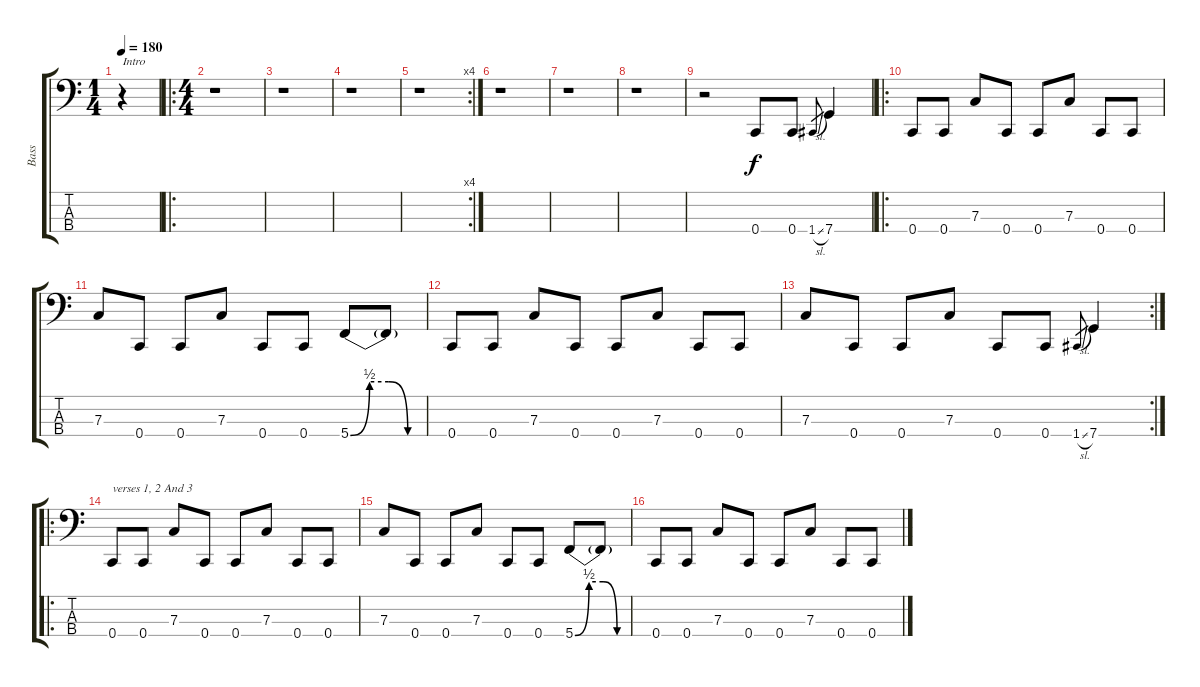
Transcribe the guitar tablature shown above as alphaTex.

\track ("Bass" "Bass") {instrument electricbassfinger}
\staff {score tabs}
\tuning (Eb2 Bb1 F1 C1) {hide}
\ts (1 4)
\tempo 180
\clef f4
\ks c
r.4{txt "Intro" dy f instrument electricbassfinger} |
\ro
\ts (4 4)
r.1 |
r.1 |
r.1 |
\rc 4
r.1 |
r.1 |
r.1 |
r.1 |
r.2 0.4.8 0.4.8 1.4{sl}.8{gr} 7.4.4 |
\ro
0.4.8 0.4.8 7.3.8 0.4.8 0.4.8 7.3.8 0.4.8 0.4.8 |
7.3.8 0.4.8 0.4.8 7.3.8 0.4.8 0.4.8 5.4{be (custom 0 0 15 2 30 2 45 0 60 0)}.8 5.4{t}.8 |
0.4.8 0.4.8 7.3.8 0.4.8 0.4.8 7.3.8 0.4.8 0.4.8 |
\rc 2
7.3.8 0.4.8 0.4.8 7.3.8 0.4.8 0.4.8 1.4{sl}.8{gr} 7.4.4 |
\ro
0.4.8{txt "verses 1, 2 And 3"} 0.4.8 7.3.8 0.4.8 0.4.8 7.3.8 0.4.8 0.4.8 |
7.3.8 0.4.8 0.4.8 7.3.8 0.4.8 0.4.8 5.4{be (custom 0 0 15 2 30 2 45 0 60 0)}.8 5.4{t}.8 |
0.4.8 0.4.8 7.3.8 0.4.8 0.4.8 7.3.8 0.4.8 0.4.8
